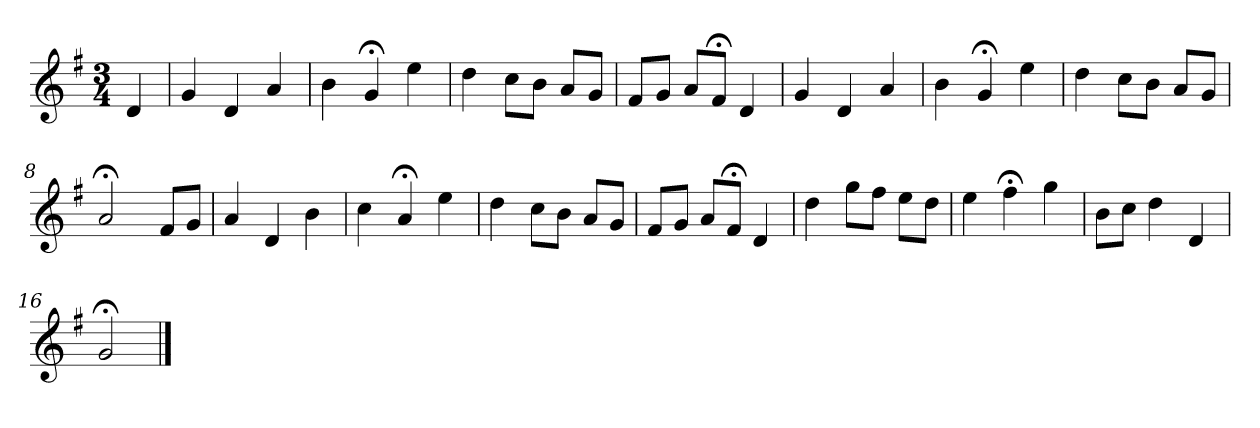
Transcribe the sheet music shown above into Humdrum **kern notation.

**kern
*part1
*staff1
*k[f#]
*G:
*M3/4
*MM120
=
4d
=1
4g
4d
4a
=2
4b
4g;<
4ee
=3
4dd
8ccL
8bJ
8aL
8gJ
=4
8f#L
8gJ
8aL
8f#;<J
4d
=5
4g
4d
4a
=6
4b
4g;<
4ee
=7
4dd
8ccL
8bJ
8aL
8gJ
=8
2a;<
8f#L
8gJ
=9
4a
4d
4b
=10
4cc
4a;<
4ee
=11
4dd
8ccL
8bJ
8aL
8gJ
=12
8f#L
8gJ
8aL
8f#;<J
4d
=13
4dd
8ggL
8ff#J
8eeL
8ddJ
=14
4ee
4ff#;<
4gg
=15
8bL
8ccJ
4dd
4d
=16
2g;<
==
*-
